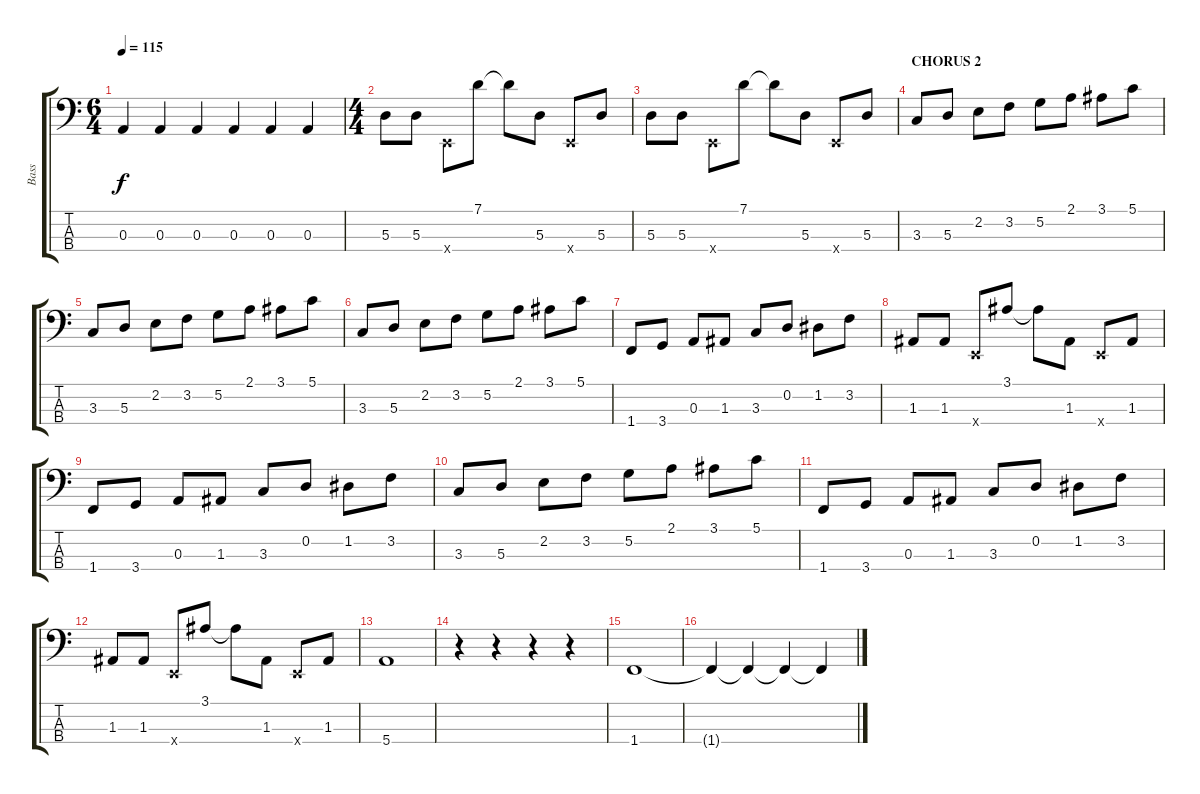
\track ("Bass" "Bass") {instrument electricbassfinger}
\staff {score tabs}
\tuning (G2 D2 A1 E1) {hide}
\ts (6 4)
\tempo 115
\clef f4
\ks c
0.3.4{dy f} 0.3.4 0.3.4 0.3.4 0.3.4 0.3.4 |
\ts (4 4)
5.3.8 5.3.8 0.4{x}.8 7.1.8 7.1{t}.8 5.3.8 0.4{x}.8 5.3.8 |
5.3.8 5.3.8 0.4{x}.8 7.1.8 7.1{t}.8 5.3.8 0.4{x}.8 5.3.8 |
\section ("" "CHORUS 2")
3.3.8 5.3.8 2.2.8 3.2.8 5.2.8 2.1.8 3.1.8 5.1.8 |
3.3.8 5.3.8 2.2.8 3.2.8 5.2.8 2.1.8 3.1.8 5.1.8 |
3.3.8 5.3.8 2.2.8 3.2.8 5.2.8 2.1.8 3.1.8 5.1.8 |
1.4.8 3.4.8 0.3.8 1.3.8 3.3.8 0.2.8 1.2.8 3.2.8 |
1.3.8 1.3.8 0.4{x}.8 3.1.8 3.1{t}.8 1.3.8 0.4{x}.8 1.3.8 |
1.4.8 3.4.8 0.3.8 1.3.8 3.3.8 0.2.8 1.2.8 3.2.8 |
3.3.8 5.3.8 2.2.8 3.2.8 5.2.8 2.1.8 3.1.8 5.1.8 |
1.4.8 3.4.8 0.3.8 1.3.8 3.3.8 0.2.8 1.2.8 3.2.8 |
1.3.8 1.3.8 0.4{x}.8 3.1.8 3.1{t}.8 1.3.8 0.4{x}.8 1.3.8 |
5.4.1 |
r.4 r.4 r.4 r.4 |
1.4.1 |
1.4{t}.4 1.4{t}.4 1.4{t}.4 1.4{t}.4
